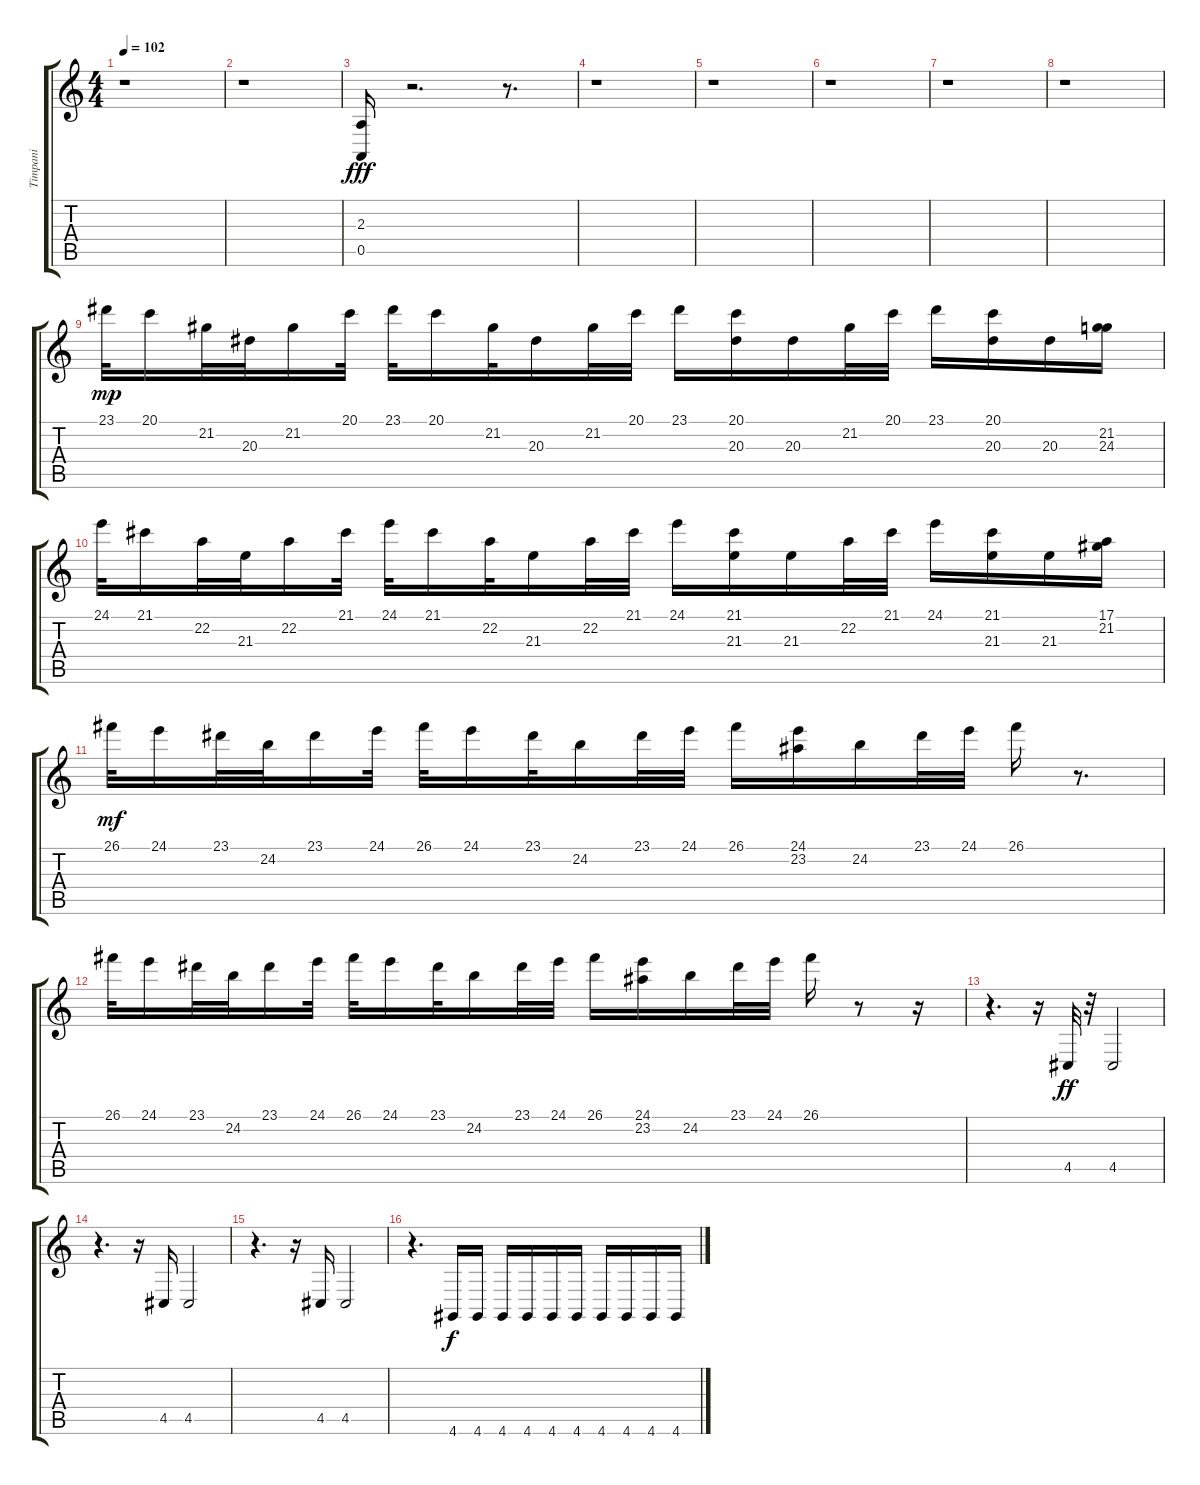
\track ("Timpani             " "Timpani   ") {instrument timpani}
\staff {score tabs}
\tuning (E4 B3 G3 D3 A2 E2) {hide}
\ts (4 4)
\tempo 102
\clef g2
\ks c
r.1{dy fff} |
r.1 |
(2.3 0.5).16 r.2{d} r.8{d} |
r.1 |
r.1 |
r.1 |
r.1 |
r.1 |
23.1.32{dy mp instrument kalimba} 20.1.16 21.2.32 20.3.32 21.2.16 20.1.32 23.1.32 20.1.16 21.2.32 20.3.16 21.2.32 20.1.32 23.1.16 (20.1 20.3).16 20.3.16 21.2.32 20.1.32 23.1.16 (20.1 20.3).16 20.3.16 (21.2 24.3).16 |
24.1.32 21.1.16 22.2.32 21.3.32 22.2.16 21.1.32 24.1.32 21.1.16 22.2.32 21.3.16 22.2.32 21.1.32 24.1.16 (21.1 21.3).16 21.3.16 22.2.32 21.1.32 24.1.16 (21.1 21.3).16 21.3.16 (17.1 21.2).16 |
26.1.32{dy mf} 24.1.16 23.1.32 24.2.32 23.1.16 24.1.32 26.1.32 24.1.16 23.1.32 24.2.16 23.1.32 24.1.32 26.1.16 (24.1 23.2).16 24.2.16 23.1.32 24.1.32 26.1.16 r.8{d} |
26.1.32 24.1.16 23.1.32 24.2.32 23.1.16 24.1.32 26.1.32 24.1.16 23.1.32 24.2.16 23.1.32 24.1.32 26.1.16 (24.1 23.2).16 24.2.16 23.1.32 24.1.32 26.1.16 r.8 r.16 |
r.4{d instrument timpani} r.16 4.5.32{dy ff} r.32 4.5.2 |
r.4{d} r.16 4.5.16 4.5.2 |
r.4{d} r.16 4.5.16 4.5.2 |
r.4{d} 4.6.16{dy f} 4.6.16 4.6.16 4.6.16 4.6.16 4.6.16 4.6.16 4.6.16 4.6.16 4.6.16
